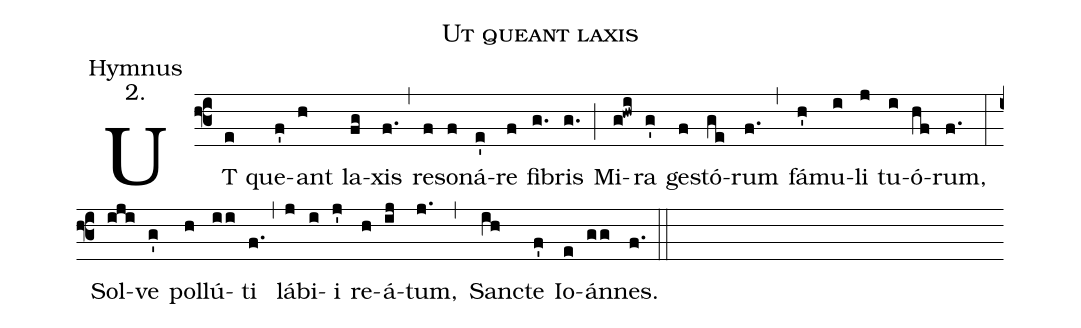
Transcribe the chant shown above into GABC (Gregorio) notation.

name:Ut queant laxis;
mode:2.;
office-part:Hymnus;
%%
(f3) UT(e) que(f')ant(h) la(fg)xis(f.) (,)
 re(f)so(f)ná(e')re(f) fi(g.)bris(g.) (;)
 Mi(g!hwi)ra(g') ge(f)stó(ge)rum(f.) (,)
 fá(h')mu(i)li(j) tu(i)ó(hf)rum,(f.) (:)

 Sol(iji)ve(g') pol(h)lú(ii)ti(f.) (,)
 lá(j)bi(i)i(j') re(h)á(ij)tum,(j.) (,)
 San(ih)cte(f') Io(e)án(gg)nes.(f.) (::)
